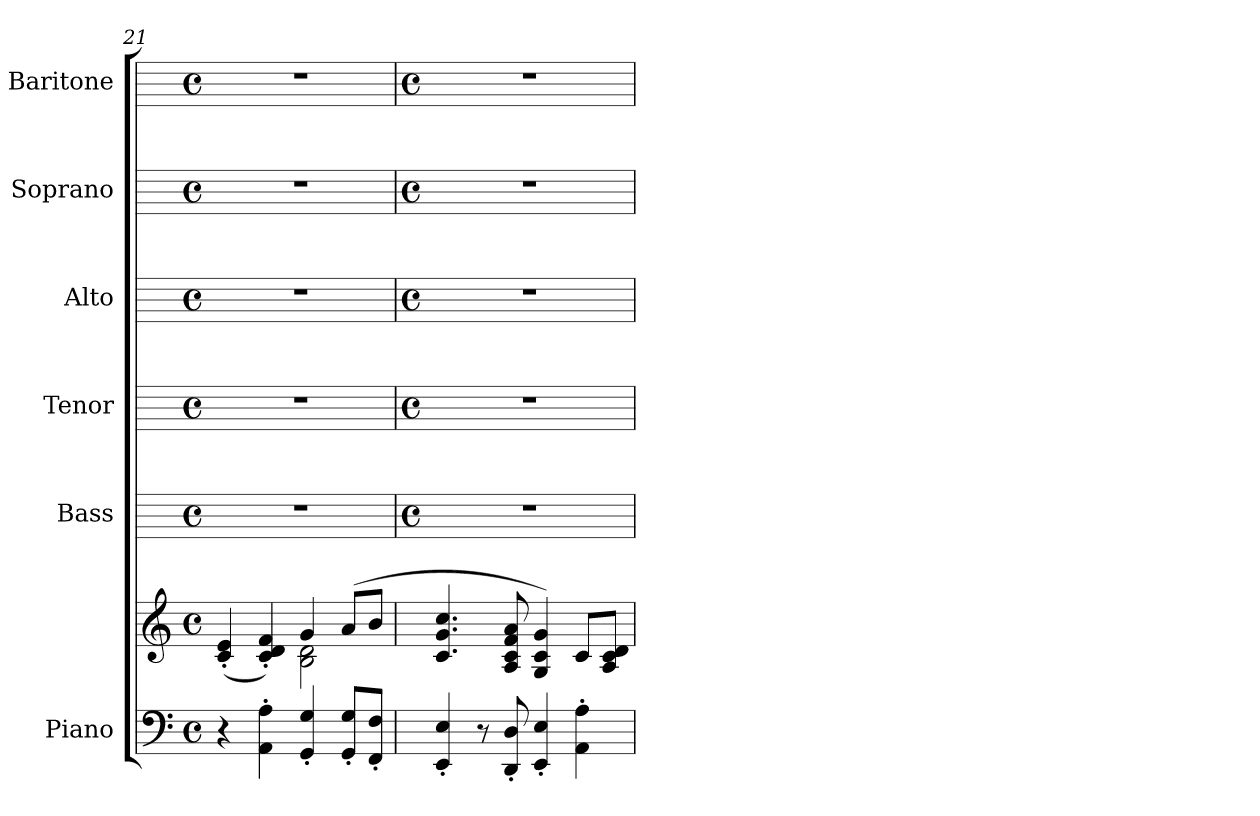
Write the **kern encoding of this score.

**kern	**kern	**kern	**kern	**kern	**kern	**kern
*part6	*part6	*part5	*part4	*part3	*part2	*part1
*staff7	*staff6	*staff5	*staff4	*staff3	*staff2	*staff1
*I"Piano	*	*I"Bass	*I"Tenor	*I"Alto	*I"Soprano	*I"Baritone
*	*	*I'B	*I'T	*I'A	*I'S	*
*clefF4	*clefG2	*	*	*	*	*
*k[]	*k[]	*	*	*	*	*
*C:	*C:	*	*	*	*	*
*M4/4	*M4/4	*M4/4	*M4/4	*M4/4	*M4/4	*M4/4
*met(c)	*met(c)	*met(c)	*met(c)	*met(c)	*met(c)	*met(c)
=21	=21	=21	=21	=21	=21	=21
*	*^	*	*	*	*	*
4r	(<4c' 4e'	2ryy	1r	1r	1r	1r	1r
4AA' 4A'	4c' 4d' 4f')	.	.	.	.	.	.
4GG' 4G'	4g	2B\ 2d\	.	.	.	.	.
8GG' 8G'L	(<8aL	.	.	.	.	.	.
8FF' 8F'J	8bJ	.	.	.	.	.	.
!!LO:LB:g=z
=22	=22	=22	=22	=22	=22	=22	=22
*	*	*	*M4/4	*M4/4	*M4/4	*M4/4	*M4/4
*	*	*	*met(c)	*met(c)	*met(c)	*met(c)	*met(c)
4EE' 4E'	4.c 4.g 4.cc	2ryy	1r	1r	1r	1r	1r
8r	.	.	.	.	.	.	.
8DD' 8D'	8A 8c 8f 8a	.	.	.	.	.	.
4EE' 4E'	4G 4c 4g)	2ryy	.	.	.	.	.
4AA' 4A'	8cL	.	.	.	.	.	.
.	8A 8c 8dJ	.	.	.	.	.	.
*	*v	*v	*	*	*	*	*
=	=	=	=	=	=	=
*-	*-	*-	*-	*-	*-	*-
